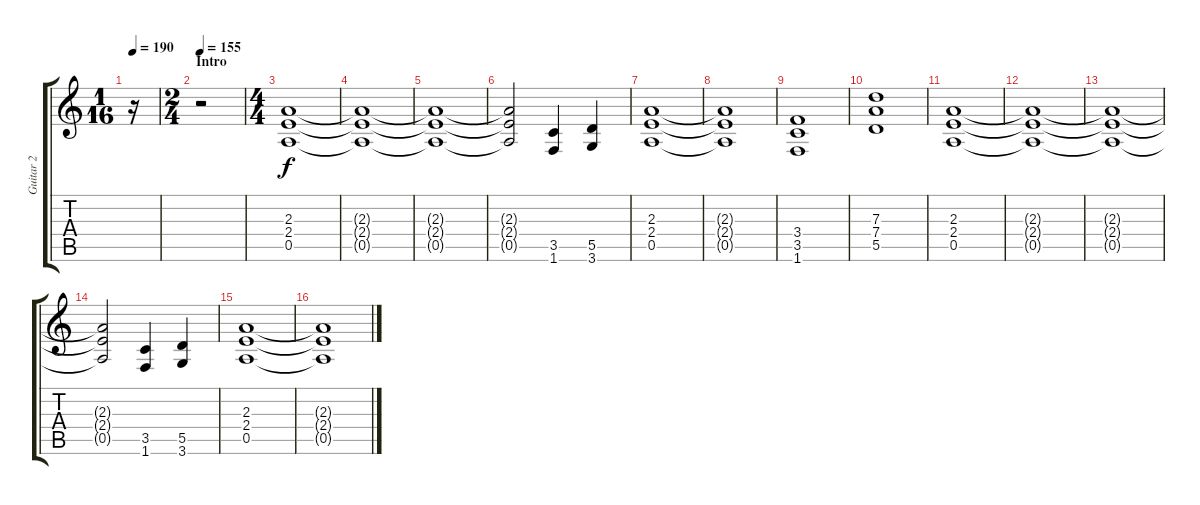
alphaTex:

\track ("Guitar 2" "Guitar 2") {instrument overdrivenguitar}
\staff {score tabs}
\tuning (E4 B3 G3 D3 A2 E2) {hide}
\ts (1 16)
\tempo 190
\clef g2
\ks c
r.16{dy f instrument overdrivenguitar} |
\ts (2 4)
\section ("" "Intro")
\tempo 155
r.2 |
\ts (4 4)
(2.3 2.4 0.5).1 |
(2.3{t} 2.4{t} 0.5{t}).1 |
(2.3{t} 2.4{t} 0.5{t}).1 |
(2.3{t} 2.4{t} 0.5{t}).2 (3.5 1.6).4 (5.5 3.6).4 |
(2.3 2.4 0.5).1 |
(2.3{t} 2.4{t} 0.5{t}).1 |
(3.4 3.5 1.6).1 |
(7.3 7.4 5.5).1 |
(2.3 2.4 0.5).1 |
(2.3{t} 2.4{t} 0.5{t}).1 |
(2.3{t} 2.4{t} 0.5{t}).1 |
(2.3{t} 2.4{t} 0.5{t}).2 (3.5 1.6).4 (5.5 3.6).4 |
(2.3 2.4 0.5).1 |
(2.3{t} 2.4{t} 0.5{t}).1
